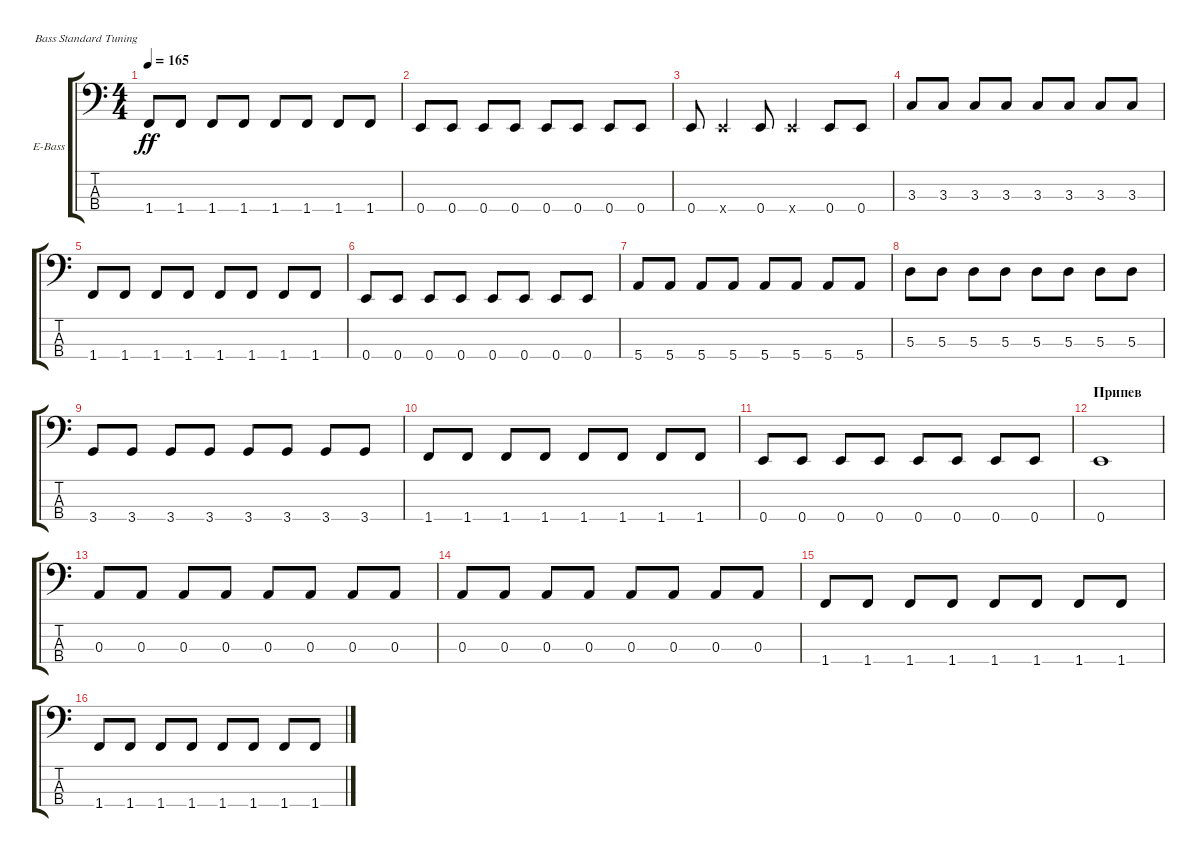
\defaultSystemsLayout 4
\bracketExtendMode groupsimilarinstruments
\firstSystemTrackNameOrientation horizontal
\otherSystemsTrackNameOrientation horizontal
\track ("Electric Bass" "E-Bass") {instrument electricbassfinger}
\staff {score tabs}
\tuning (G2 D2 A1 E1)
\ts (4 4)
\tempo 165
\clef f4
\ks c
1.4.8{dy ff} 1.4.8 1.4.8 1.4.8 1.4.8 1.4.8 1.4.8 1.4.8 |
0.4.8 0.4.8 0.4.8 0.4.8 0.4.8 0.4.8 0.4.8 0.4.8 |
0.4.8 0.4{x}.4 0.4.8 0.4{x}.4 0.4.8 0.4.8 |
3.3.8 3.3.8 3.3.8 3.3.8 3.3.8 3.3.8 3.3.8 3.3.8 |
1.4.8 1.4.8 1.4.8 1.4.8 1.4.8 1.4.8 1.4.8 1.4.8 |
0.4.8 0.4.8 0.4.8 0.4.8 0.4.8 0.4.8 0.4.8 0.4.8 |
5.4.8 5.4.8 5.4.8 5.4.8 5.4.8 5.4.8 5.4.8 5.4.8 |
5.3.8 5.3.8 5.3.8 5.3.8 5.3.8 5.3.8 5.3.8 5.3.8 |
3.4.8 3.4.8 3.4.8 3.4.8 3.4.8 3.4.8 3.4.8 3.4.8 |
1.4.8 1.4.8 1.4.8 1.4.8 1.4.8 1.4.8 1.4.8 1.4.8 |
0.4.8 0.4.8 0.4.8 0.4.8 0.4.8 0.4.8 0.4.8 0.4.8 |
\section ("" "Припев")
0.4.1 |
0.3.8 0.3.8 0.3.8 0.3.8 0.3.8 0.3.8 0.3.8 0.3.8 |
0.3.8 0.3.8 0.3.8 0.3.8 0.3.8 0.3.8 0.3.8 0.3.8 |
1.4.8 1.4.8 1.4.8 1.4.8 1.4.8 1.4.8 1.4.8 1.4.8 |
1.4.8 1.4.8 1.4.8 1.4.8 1.4.8 1.4.8 1.4.8 1.4.8
